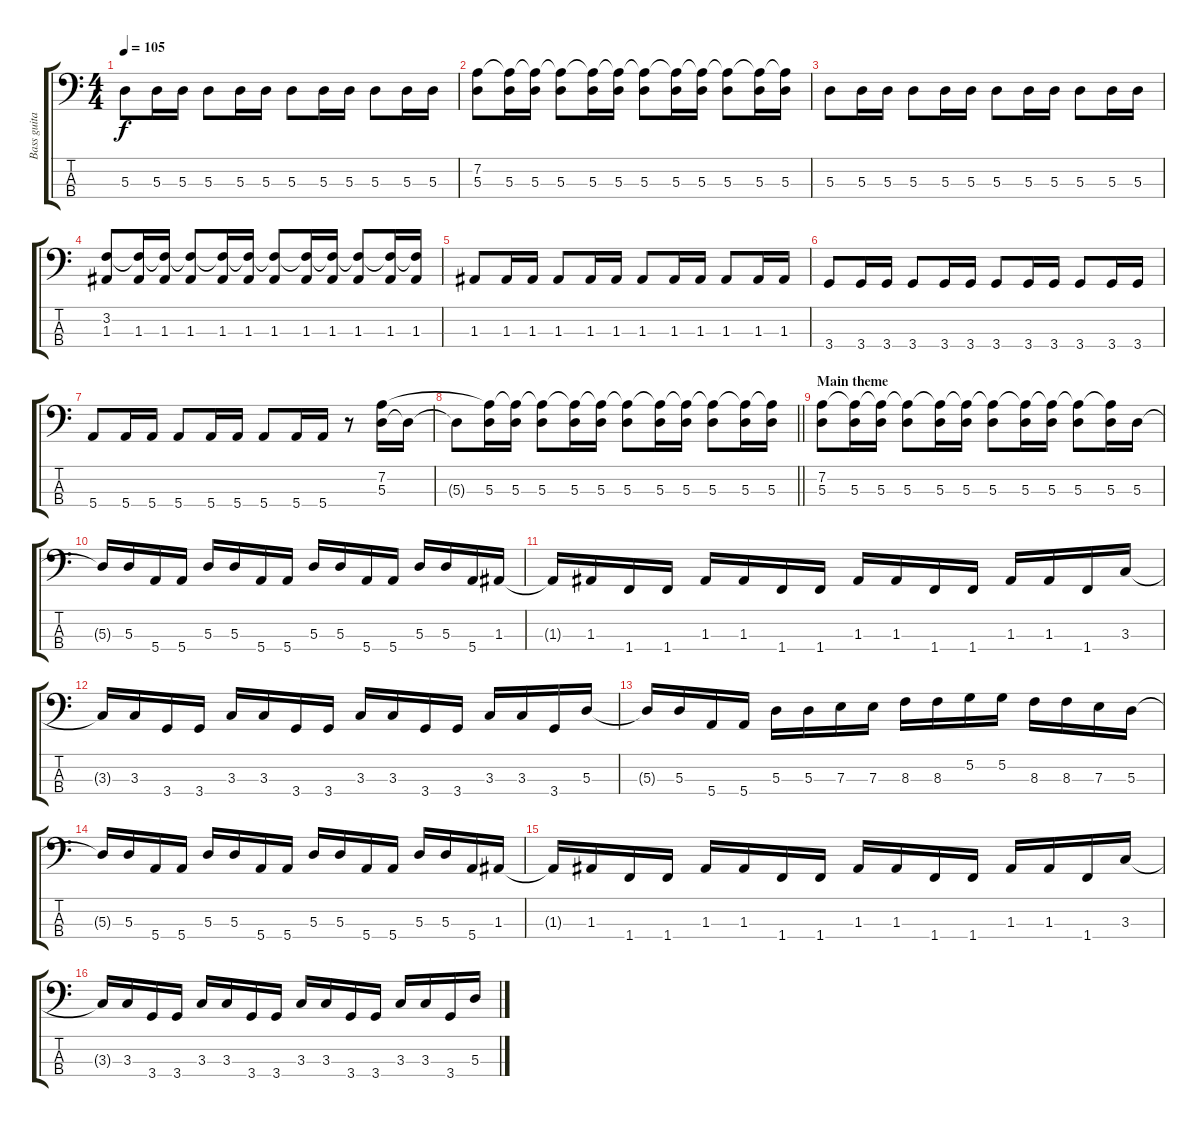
\track ("Bass guitar" "Bass guita") {instrument electricbassfinger}
\staff {score tabs}
\tuning (G2 D2 A1 E1) {hide}
\ts (4 4)
\tempo 105
\clef f4
\ks c
5.3.8{dy f} 5.3.16 5.3.16 5.3.8 5.3.16 5.3.16 5.3.8 5.3.16 5.3.16 5.3.8 5.3.16 5.3.16 |
(7.2 5.3).8 (7.2{t} 5.3).16 (7.2{t} 5.3).16 (7.2{t} 5.3).8 (7.2{t} 5.3).16 (7.2{t} 5.3).16 (7.2{t} 5.3).8 (7.2{t} 5.3).16 (7.2{t} 5.3).16 (7.2{t} 5.3).8 (7.2{t} 5.3).16 (7.2{t} 5.3).16 |
5.3.8 5.3.16 5.3.16 5.3.8 5.3.16 5.3.16 5.3.8 5.3.16 5.3.16 5.3.8 5.3.16 5.3.16 |
(3.2 1.3).8 (3.2{t} 1.3).16 (3.2{t} 1.3).16 (3.2{t} 1.3).8 (3.2{t} 1.3).16 (3.2{t} 1.3).16 (3.2{t} 1.3).8 (3.2{t} 1.3).16 (3.2{t} 1.3).16 (3.2{t} 1.3).8 (3.2{t} 1.3).16 (3.2{t} 1.3).16 |
1.3.8 1.3.16 1.3.16 1.3.8 1.3.16 1.3.16 1.3.8 1.3.16 1.3.16 1.3.8 1.3.16 1.3.16 |
3.4.8 3.4.16 3.4.16 3.4.8 3.4.16 3.4.16 3.4.8 3.4.16 3.4.16 3.4.8 3.4.16 3.4.16 |
5.4.8 5.4.16 5.4.16 5.4.8 5.4.16 5.4.16 5.4.8 5.4.16 5.4.16 r.8 (7.2 5.3).16 5.3{t}.16 |
\barLineRight lightlight
5.3{t}.8 (7.2{t} 5.3).16 (7.2{t} 5.3).16 (7.2{t} 5.3).8 (7.2{t} 5.3).16 (7.2{t} 5.3).16 (7.2{t} 5.3).8 (7.2{t} 5.3).16 (7.2{t} 5.3).16 (7.2{t} 5.3).8 (7.2{t} 5.3).16 (7.2{t} 5.3).16 |
\section ("" "Main theme")
(7.2 5.3).8 (7.2{t} 5.3).16 (7.2{t} 5.3).16 (7.2{t} 5.3).8 (7.2{t} 5.3).16 (7.2{t} 5.3).16 (7.2{t} 5.3).8 (7.2{t} 5.3).16 (7.2{t} 5.3).16 (7.2{t} 5.3).8 (7.2{t} 5.3).16 5.3.16 |
5.3{t}.16 5.3.16 5.4.16 5.4.16 5.3.16 5.3.16 5.4.16 5.4.16 5.3.16 5.3.16 5.4.16 5.4.16 5.3.16 5.3.16 5.4.16 1.3.16 |
1.3{t}.16 1.3.16 1.4.16 1.4.16 1.3.16 1.3.16 1.4.16 1.4.16 1.3.16 1.3.16 1.4.16 1.4.16 1.3.16 1.3.16 1.4.16 3.3.16 |
3.3{t}.16 3.3.16 3.4.16 3.4.16 3.3.16 3.3.16 3.4.16 3.4.16 3.3.16 3.3.16 3.4.16 3.4.16 3.3.16 3.3.16 3.4.16 5.3.16 |
5.3{t}.16 5.3.16 5.4.16 5.4.16 5.3.16 5.3.16 7.3.16 7.3.16 8.3.16 8.3.16 5.2.16 5.2.16 8.3.16 8.3.16 7.3.16 5.3.16 |
5.3{t}.16 5.3.16 5.4.16 5.4.16 5.3.16 5.3.16 5.4.16 5.4.16 5.3.16 5.3.16 5.4.16 5.4.16 5.3.16 5.3.16 5.4.16 1.3.16 |
1.3{t}.16 1.3.16 1.4.16 1.4.16 1.3.16 1.3.16 1.4.16 1.4.16 1.3.16 1.3.16 1.4.16 1.4.16 1.3.16 1.3.16 1.4.16 3.3.16 |
3.3{t}.16 3.3.16 3.4.16 3.4.16 3.3.16 3.3.16 3.4.16 3.4.16 3.3.16 3.3.16 3.4.16 3.4.16 3.3.16 3.3.16 3.4.16 5.3.16
